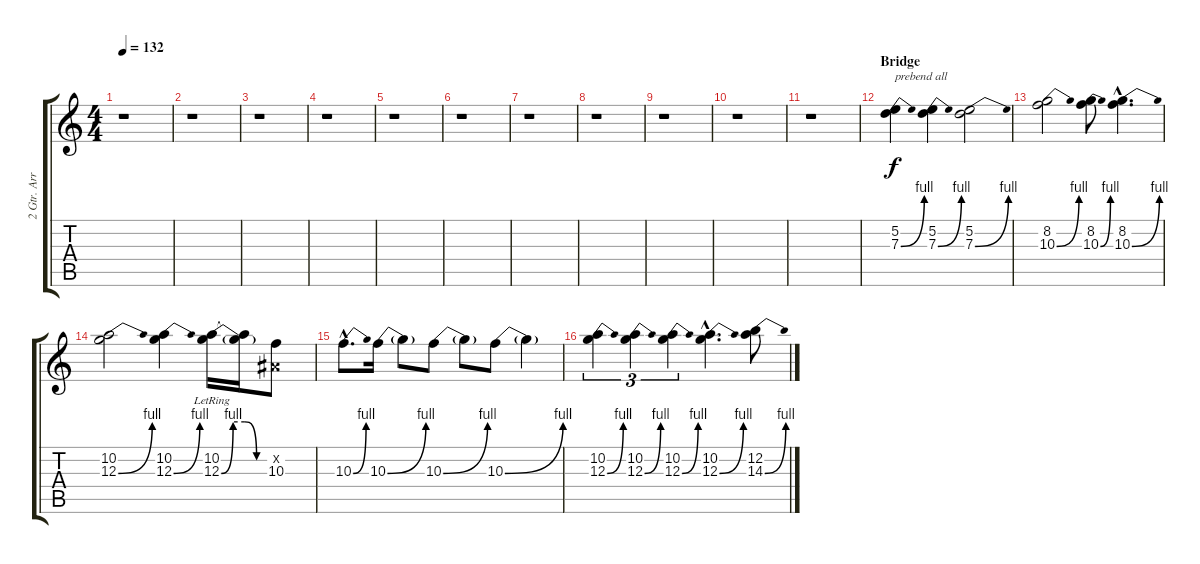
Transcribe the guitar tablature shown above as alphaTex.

\track ("2 Gtr. Arr. Lead" "2 Gtr. Arr") {instrument overdrivenguitar}
\staff {score tabs}
\tuning (E4 B3 G3 D3 A2 E2) {hide}
\ts (4 4)
\tempo 132
\clef g2
\ks c
r.1{dy f} |
r.1 |
r.1 |
r.1 |
r.1 |
r.1 |
r.1 |
r.1 |
r.1 |
r.1 |
r.1 |
\section ("" "Bridge")
(5.2 7.3{be (bend 0 0 60 4)}).4{txt "prebend all"} (5.2 7.3{be (bend 0 0 60 4)}).4 (5.2 7.3{be (bend 0 0 60 4)}).2 |
(8.2 10.3{be (bend 0 0 60 4)}).2 (8.2 10.3{be (bend 0 0 60 4)}).8 (8.2{hac} 10.3{be (bend 0 0 60 4) hac}).4{d} |
(10.2 12.3{be (bend 0 0 60 4)}).2 (10.2 12.3{be (bend 0 0 60 4)}).4 (10.2{lr} 12.3{be (custom 0 0 15 4 30 4 45 0 60 0)}).16 (10.2{t} 12.3{t}).16 (-1.2{x} 10.3).8 |
10.3{be (bend 0 0 60 4) hac}.8{d} 10.3{be (bend 0 0 60 4)}.16 10.3{t}.8 10.3{be (bend 0 0 60 4)}.8 10.3{t}.8 10.3{be (bend 0 0 60 4)}.8 10.3{t}.4 |
(10.2 12.3{be (bend 0 0 60 4)}).4{tu (3 2)} (10.2 12.3{be (bend 0 0 60 4)}).4{tu (3 2)} (10.2 12.3{be (bend 0 0 60 4)}).4{tu (3 2)} (10.2{hac} 12.3{be (bend 0 0 60 4) hac}).4{d} (12.2 14.3{be (bend 0 0 60 4)}).8
